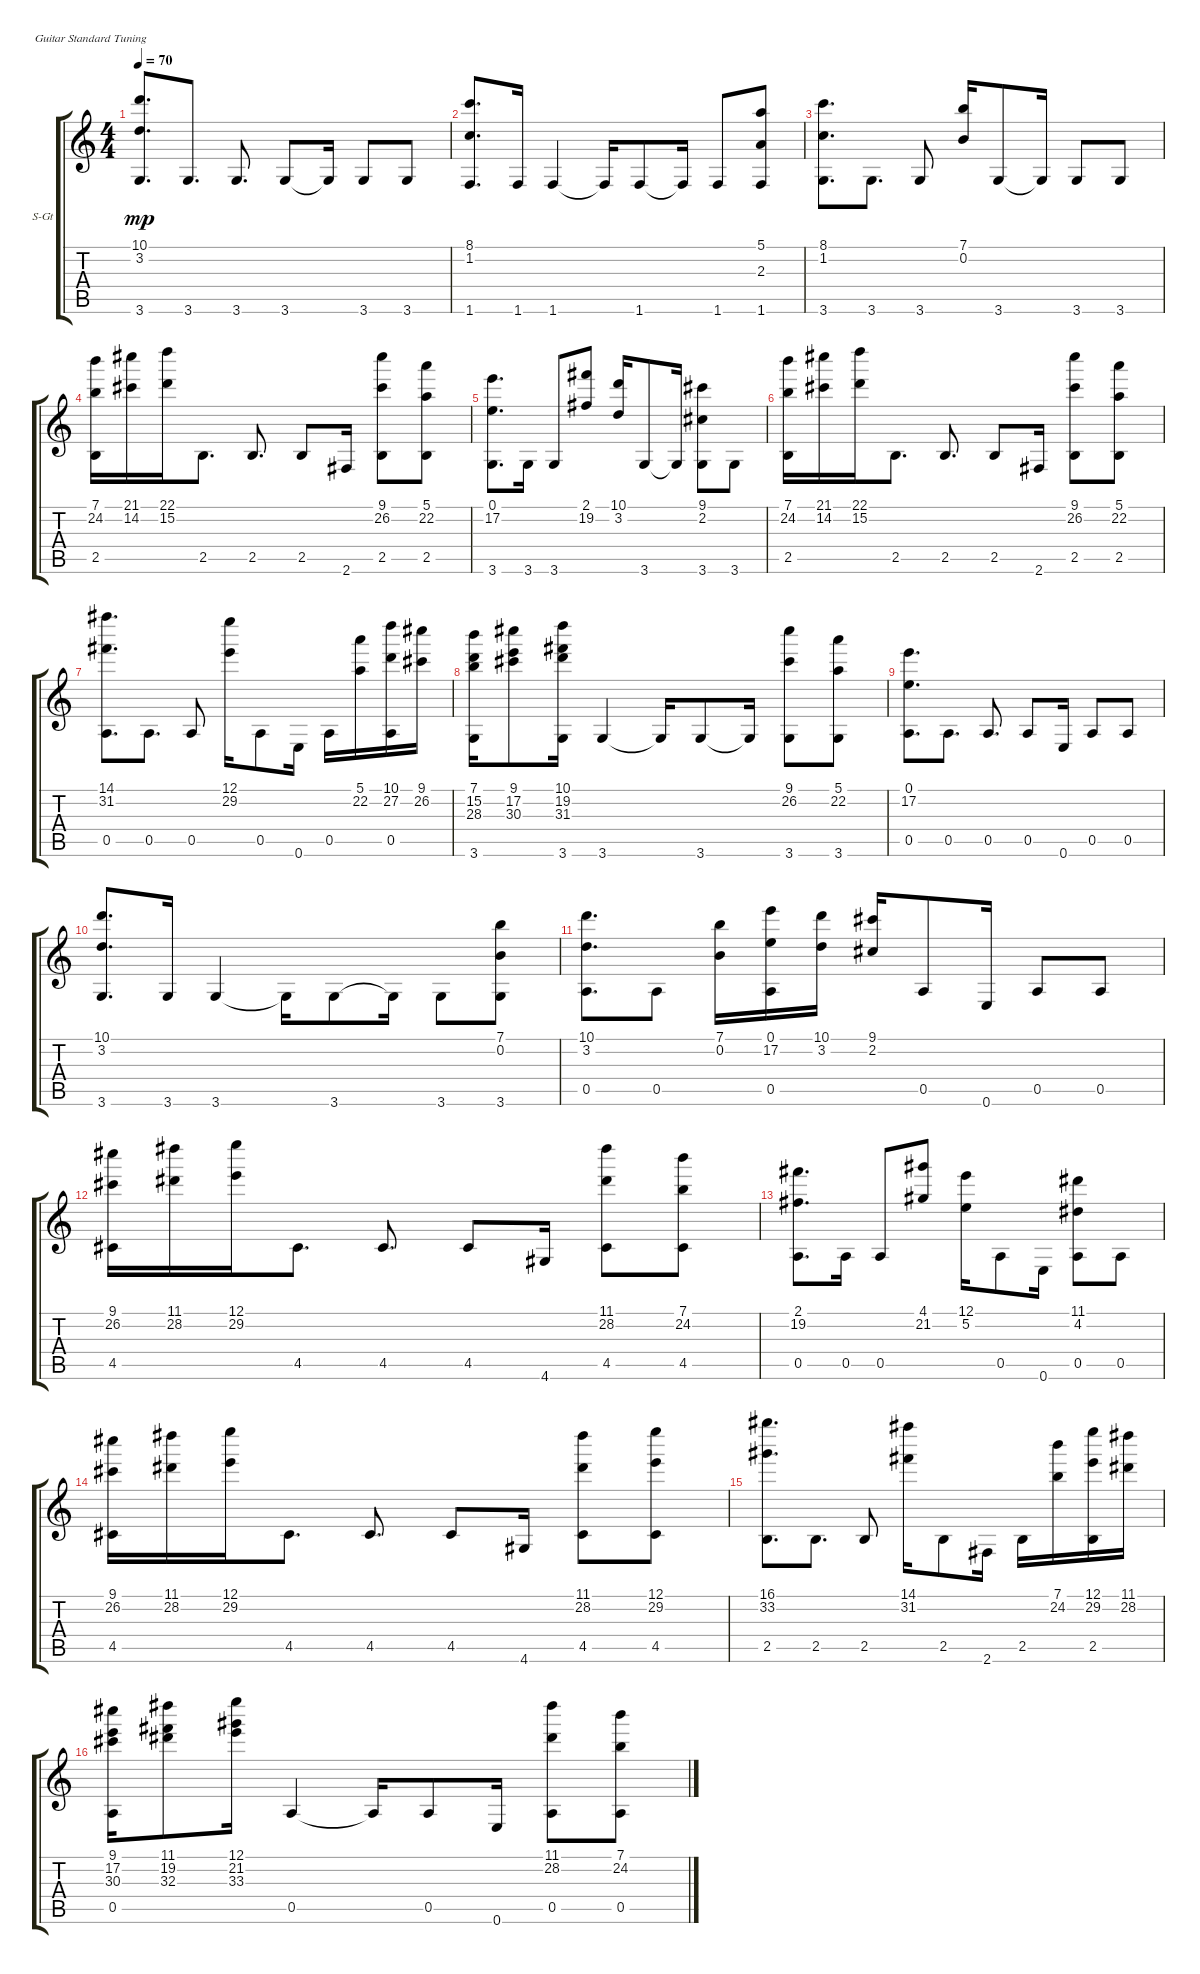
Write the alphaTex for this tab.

\defaultSystemsLayout 4
\bracketExtendMode groupsimilarinstruments
\firstSystemTrackNameOrientation horizontal
\otherSystemsTrackNameOrientation horizontal
\track ("Steel Guitar" "S-Gt") {instrument acousticguitarsteel}
\staff {score tabs}
\tuning (E4 B3 G3 D3 A2 E2)
\ts (4 4)
\tempo 70
\clef g2
\ks c
(3.6 3.2 10.1).8{d dy mp beam invert} 3.6.8{d} 3.6.8{d beam split} 3.6.8 3.6{t}.16{beam split} 3.6.8{beam merge} 3.6.8 |
(1.6 1.2 8.1).8{d} 1.6.16 1.6.4 1.6{t}.16 1.6.8 1.6{t}.16 1.6.8 (1.6 2.3 5.1).8 |
(3.6 1.2 8.1).8{d beam invert} 3.6.8{d} 3.6.8{beam split} (0.2 7.1).16 3.6.8 3.6{t}.16 3.6.8 3.6.8 |
(2.5 7.1 24.2).16 (21.1 14.2).16 (22.1 15.2).16 2.5.8{d} 2.5.8{d} 2.5.8 2.6.16{beam split} (2.5 9.1 26.2).8{beam merge} (2.5 5.1 22.2).8 |
(3.6 0.1 17.2).8{d} 3.6.16 3.6.8 (2.1 19.2).8 (10.1 3.2).16{beam invert} 3.6.8 3.6{t}.16 (3.6 2.2 9.1).8{beam invert} 3.6.8 |
(2.5 7.1 24.2).16 (21.1 14.2).16 (22.1 15.2).16 2.5.8{d} 2.5.8{d} 2.5.8 2.6.16{beam split} (2.5 9.1 26.2).8{beam merge} (2.5 5.1 22.2).8 |
(0.5 14.1 31.2).8{d} 0.5.8{d} 0.5.8 (12.1 29.2).16 0.5.8 0.6.16 0.5.16 (5.1 22.2).16 (0.5 10.1 27.2).16 (9.1 26.2).16 |
(7.1 15.2 28.3 3.6).16 (9.1 17.2 30.3).8 (10.1 19.2 31.3 3.6).16 3.6.4 3.6{t}.16 3.6.8 3.6{t}.16 (3.6 9.1 26.2).8 (3.6 5.1 22.2).8 |
(0.5 0.1 17.2).8{d} 0.5.8{d} 0.5.8{d} 0.5.8 0.6.16 0.5.8 0.5.8 |
(3.6 3.2 10.1).8{d beam invert} 3.6.16 3.6.4 3.6{t}.16 3.6.8 3.6{t}.16 3.6.8{beam invert} (3.6 0.2 7.1).8 |
(0.5 3.2 10.1).8{d} 0.5.8 (7.1 0.2).16 (0.5 0.1 17.2).16 (3.2 10.1).16 (2.2 9.1).16 0.5.8 0.6.16 0.5.8 0.5.8 |
(4.5 9.1 26.2).16 (11.1 28.2).16 (12.1 29.2).16 4.5.8{d} 4.5.8{d} 4.5.8 4.6.16 (4.5 11.1 28.2).8 (4.5 7.1 24.2).8 |
(0.5 2.1 19.2).8{d} 0.5.16 0.5.8 (4.1 21.2).8 (12.1 5.2).16{beam invert} 0.5.8 0.6.16 (0.5 4.2 11.1).8 0.5.8 |
(4.5 9.1 26.2).16 (11.1 28.2).16 (12.1 29.2).16 4.5.8{d} 4.5.8{d} 4.5.8 4.6.16 (4.5 11.1 28.2).8 (4.5 12.1 29.2).8 |
(2.5 16.1 33.2).8{d} 2.5.8{d} 2.5.8 (14.1 31.2).16 2.5.8 2.6.16 2.5.16 (7.1 24.2).16 (2.5 12.1 29.2).16 (11.1 28.2).16 |
(0.5 9.1 17.2 30.3).16 (11.1 19.2 32.3).8 (12.1 21.2 33.3).16 0.5.4 0.5{t}.16{beam merge} 0.5.8{beam merge} 0.6.16{beam split} (0.5 11.1 28.2).8 (0.5 7.1 24.2).8
